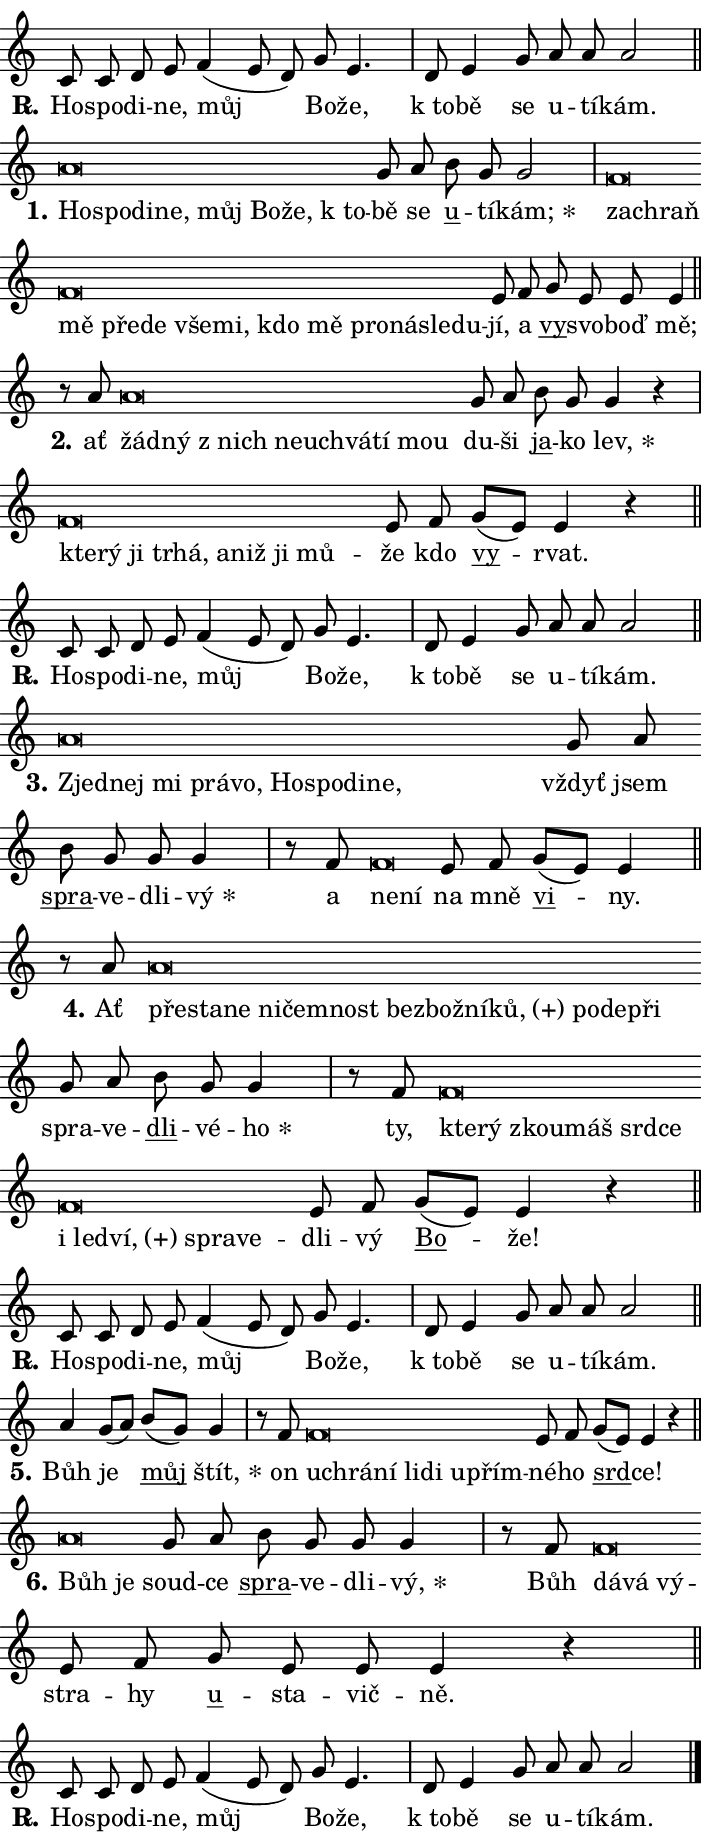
\version "2.24.0"
\header { tagline = "" }
\paper {
  indent = 0\cm
  top-margin = 0\cm
  right-margin = 0.13\cm % to fit lyric hyphens
  bottom-margin = 0\cm
  left-margin = 0\cm
  paper-width = 12\cm
  page-breaking = #ly:one-page-breaking
  system-system-spacing.basic-distance = #11
  score-system-spacing.basic-distance = #11
  ragged-last = ##f
}


%% Author: Thomas Morley
%% https://lists.gnu.org/archive/html/lilypond-user/2020-05/msg00002.html
#(define (line-position grob)
"Returns position of @var[grob} in current system:
   @code{'start}, if at first time-step
   @code{'end}, if at last time-step
   @code{'middle} otherwise
"
  (let* ((col (ly:item-get-column grob))
         (ln (ly:grob-object col 'left-neighbor))
         (rn (ly:grob-object col 'right-neighbor))
         (col-to-check-left (if (ly:grob? ln) ln col))
         (col-to-check-right (if (ly:grob? rn) rn col))
         (break-dir-left
           (and
             (ly:grob-property col-to-check-left 'non-musical #f)
             (ly:item-break-dir col-to-check-left)))
         (break-dir-right
           (and
             (ly:grob-property col-to-check-right 'non-musical #f)
             (ly:item-break-dir col-to-check-right))))
        (cond ((eqv? 1 break-dir-left) 'start)
              ((eqv? -1 break-dir-right) 'end)
              (else 'middle))))

#(define (tranparent-at-line-position vctor)
  (lambda (grob)
  "Relying on @code{line-position} select the relevant enry from @var{vctor}.
Used to determine transparency,"
    (case (line-position grob)
      ((end) (not (vector-ref vctor 0)))
      ((middle) (not (vector-ref vctor 1)))
      ((start) (not (vector-ref vctor 2))))))

noteHeadBreakVisibility =
#(define-music-function (break-visibility)(vector?)
"Makes @code{NoteHead}s transparent relying on @var{break-visibility}"
#{
  \override NoteHead.transparent =
    #(tranparent-at-line-position break-visibility)
#})

#(define delete-ledgers-for-transparent-note-heads
  (lambda (grob)
    "Reads whether a @code{NoteHead} is transparent.
If so this @code{NoteHead} is removed from @code{'note-heads} from
@var{grob}, which is supposed to be @code{LedgerLineSpanner}.
As a result ledgers are not printed for this @code{NoteHead}"
    (let* ((nhds-array (ly:grob-object grob 'note-heads))
           (nhds-list
             (if (ly:grob-array? nhds-array)
                 (ly:grob-array->list nhds-array)
                 '()))
           ;; Relies on the transparent-property being done before
           ;; Staff.LedgerLineSpanner.after-line-breaking is executed.
           ;; This is fragile ...
           (to-keep
             (remove
               (lambda (nhd)
                 (ly:grob-property nhd 'transparent #f))
               nhds-list)))
      ;; TODO find a better method to iterate over grob-arrays, similiar
      ;; to filter/remove etc for lists
      ;; For now rebuilt from scratch
      (set! (ly:grob-object grob 'note-heads)  '())
      (for-each
        (lambda (nhd)
          (ly:pointer-group-interface::add-grob grob 'note-heads nhd))
        to-keep))))

squashNotes = {
  \override NoteHead.X-extent = #'(-0.2 . 0.2)
  \override NoteHead.Y-extent = #'(-0.75 . 0)
  \override NoteHead.stencil =
    #(lambda (grob)
       (let ((pos (ly:grob-property grob 'staff-position)))
         (begin
           (if (< pos -7) (display "ERROR: Lower brevis then expected\n") (display ""))
           (if (<= pos -6) ly:text-interface::print ly:note-head::print))))
}
unSquashNotes = {
  \revert NoteHead.X-extent
  \revert NoteHead.Y-extent
  \revert NoteHead.stencil
}

hideNotes = \noteHeadBreakVisibility #begin-of-line-visible
unHideNotes = \noteHeadBreakVisibility #all-visible

% work-around for resetting accidentals
% https://lilypond.org/doc/v2.23/Documentation/notation/displaying-rhythms#unmetered-music
cadenzaMeasure = {
  \cadenzaOff
  \partial 1024 s1024
  \cadenzaOn
}

#(define-markup-command (accent layout props text) (markup?)
  "Underline accented syllable"
  (interpret-markup layout props
    #{\markup \override #'(offset . 4.3) \underline { #text }#}))

responsum = \markup \concat {
  "R" \hspace #-1.05 \path #0.1 #'((moveto 0 0.07) (lineto 0.9 0.8)) \hspace #0.05 "."
}

spaceSize = #0.6828661417322834 % exact space size for TeX Gyre Schola

\layout {
  \context {
    \Staff
    \remove "Time_signature_engraver"
    \override LedgerLineSpanner.after-line-breaking = #delete-ledgers-for-transparent-note-heads
  }
  \context {
    \Lyrics {
      \override LyricSpace.minimum-distance = \spaceSize
      \override LyricText.font-name = #"TeX Gyre Schola"
      \override LyricText.font-size = 1
      \override StanzaNumber.font-name = #"TeX Gyre Schola Bold"
      \override StanzaNumber.font-size = 1
    }
  }
  \context {
    \Score 
    \override NoteHead.text =
      #(lambda (grob) 
        (let ((pos (ly:grob-property grob 'staff-position)))
          #{\markup {
            \combine
              \halign #-0.55 \raise #(if (= pos -6) 0 0.5) \override #'(thickness . 2) \draw-line #'(3.2 . 0)
              \musicglyph "noteheads.sM1"
          }#}))
  }
}

% magnetic-lyrics.ily
%
%   written by
%     Jean Abou Samra <jean@abou-samra.fr>
%     Werner Lemberg <wl@gnu.org>
%
%   adapted by
%     Jiri Hon <jiri.hon@gmail.com>
%
% Version 2022-Apr-15

% https://www.mail-archive.com/lilypond-user@gnu.org/msg149350.html

#(define (Left_hyphen_pointer_engraver context)
   "Collect syllable-hyphen-syllable occurrences in lyrics and store
them in properties.  This engraver only looks to the left.  For
example, if the lyrics input is @code{foo -- bar}, it does the
following.

@itemize @bullet
@item
Set the @code{text} property of the @code{LyricHyphen} grob between
@q{foo} and @q{bar} to @code{foo}.

@item
Set the @code{left-hyphen} property of the @code{LyricText} grob with
text @q{foo} to the @code{LyricHyphen} grob between @q{foo} and
@q{bar}.
@end itemize

Use this auxiliary engraver in combination with the
@code{lyric-@/text::@/apply-@/magnetic-@/offset!} hook."
   (let ((hyphen #f)
         (text #f))
     (make-engraver
      (acknowledgers
       ((lyric-syllable-interface engraver grob source-engraver)
        (set! text grob)))
      (end-acknowledgers
       ((lyric-hyphen-interface engraver grob source-engraver)
        ;(when (not (grob::has-interface grob 'lyric-space-interface))
          (set! hyphen grob)));)
      ((stop-translation-timestep engraver)
       (when (and text hyphen)
         (ly:grob-set-object! text 'left-hyphen hyphen))
       (set! text #f)
       (set! hyphen #f)))))

#(define (lyric-text::apply-magnetic-offset! grob)
   "If the space between two syllables is less than the value in
property @code{LyricText@/.details@/.squash-threshold}, move the right
syllable to the left so that it gets concatenated with the left
syllable.

Use this function as a hook for
@code{LyricText@/.after-@/line-@/breaking} if the
@code{Left_@/hyphen_@/pointer_@/engraver} is active."
   (let ((hyphen (ly:grob-object grob 'left-hyphen #f)))
     (when hyphen
       (let ((left-text (ly:spanner-bound hyphen LEFT)))
         (when (grob::has-interface left-text 'lyric-syllable-interface)
           (let* ((common (ly:grob-common-refpoint grob left-text X))
                  (this-x-ext (ly:grob-extent grob common X))
                  (left-x-ext
                   (begin
                     ;; Trigger magnetism for left-text.
                     (ly:grob-property left-text 'after-line-breaking)
                     (ly:grob-extent left-text common X)))
                  ;; `delta` is the gap width between two syllables.
                  (delta (- (interval-start this-x-ext)
                            (interval-end left-x-ext)))
                  (details (ly:grob-property grob 'details))
                  (threshold (assoc-get 'squash-threshold details 0.2)))
             (when (< delta threshold)
               (let* (;; We have to manipulate the input text so that
                      ;; ligatures crossing syllable boundaries are not
                      ;; disabled.  For languages based on the Latin
                      ;; script this is essentially a beautification.
                      ;; However, for non-Western scripts it can be a
                      ;; necessity.
                      (lt (ly:grob-property left-text 'text))
                      (rt (ly:grob-property grob 'text))
                      (is-space (grob::has-interface hyphen 'lyric-space-interface))
                      (space (if is-space " " ""))
                      (extra-delta (if is-space spaceSize 0))
                      ;; Append new syllable.
                      (ltrt-space (if (and (string? lt) (string? rt))
                                (string-append lt space rt)
                                (make-concat-markup (list lt space rt))))
                      ;; Right-align `ltrt` to the right side.
                      (ltrt-space-markup (grob-interpret-markup
                               grob
                               (make-translate-markup
                                (cons (interval-length this-x-ext) 0)
                                (make-right-align-markup ltrt-space)))))
                 (begin
                   ;; Don't print `left-text`.
                   (ly:grob-set-property! left-text 'stencil #f)
                   ;; Set text and stencil (which holds all collected
                   ;; syllables so far) and shift it to the left.
                   (ly:grob-set-property! grob 'text ltrt-space)
                   (ly:grob-set-property! grob 'stencil ltrt-space-markup)
                   (ly:grob-translate-axis! grob (- (- delta extra-delta)) X))))))))))


#(define (lyric-hyphen::displace-bounds-first grob)
   ;; Make very sure this callback isn't triggered too early.
   (let ((left (ly:spanner-bound grob LEFT))
         (right (ly:spanner-bound grob RIGHT)))
     (ly:grob-property left 'after-line-breaking)
     (ly:grob-property right 'after-line-breaking)
     (ly:lyric-hyphen::print grob)))

squashThreshold = #0.4

\layout {
  \context {
    \Lyrics
    \consists #Left_hyphen_pointer_engraver
    \override LyricText.after-line-breaking =
      #lyric-text::apply-magnetic-offset!
    \override LyricHyphen.stencil = #lyric-hyphen::displace-bounds-first
    \override LyricText.details.squash-threshold = \squashThreshold
    \override LyricHyphen.minimum-distance = 0
    \override LyricHyphen.minimum-length = \squashThreshold
  }
}

squashText = \override LyricText.details.squash-threshold = 9999
unSquashText = \override LyricText.details.squash-threshold = \squashThreshold

leftText = \override LyricText.self-alignment-X = #LEFT
unLeftText = \revert LyricText.self-alignment-X

starOffset = #(lambda (grob) 
                (let ((x_offset (ly:self-alignment-interface::aligned-on-x-parent grob)))
                  (if (= x_offset 0) 0 (+ x_offset 1.2))))

star = #(define-music-function (syllable)(string?)
"Append star separator at the end of a syllable"
#{
  \once \override LyricText.X-offset = #starOffset
  \lyricmode { \markup {
    #syllable
    \override #'((font-name . "TeX Gyre Schola Bold")) \hspace #0.2 \lower #0.65 \larger "*"
  } }
#})

starAccent = #(define-music-function (syllable)(string?)
"Append star separator at the end of a syllable and make accent"
#{
  \once \override LyricText.X-offset = #starOffset
  \lyricmode { \markup {
    \accent #syllable
    \override #'((font-name . "TeX Gyre Schola Bold")) \hspace #0.2 \lower #0.65 \larger "*"
  } }
#})

breath = #(define-music-function (syllable)(string?)
"Append breathing indicator at the end of a syllable"
#{
  \lyricmode { \markup { #syllable "+" } }
#})

optionalBreath = #(define-music-function (syllable)(string?)
"Append optional breathing indicator at the end of a syllable"
#{
  \lyricmode { \markup { #syllable "(+)" } }
#})


\score {
    <<
        \new Voice = "melody" { \cadenzaOn \key c \major \relative { c'8 c d e f4( e8 d)] g e4. \cadenzaMeasure \bar "|" d8 e4 g8 a a a2 \cadenzaMeasure \bar "||" \break } }
        \new Lyrics \lyricsto "melody" { \lyricmode { \set stanza = \responsum
Ho -- spo -- di -- ne, můj Bo -- že, "k to" -- bě se u -- tí -- kám. } }
    >>
    \layout {}
}

\score {
    <<
        \new Voice = "melody" { \cadenzaOn \key c \major \relative { \squashNotes a'\breve*1/16 \hideNotes \breve*1/16 \bar "" \breve*1/16 \bar "" \breve*1/16 \bar "" \breve*1/16 \bar "" \breve*1/16 \bar "" \breve*1/16 \breve*1/16 \bar "" \unHideNotes \unSquashNotes g8 a \bar "" b g g2 \cadenzaMeasure \bar "|" \squashNotes f\breve*1/16 \hideNotes \breve*1/16 \bar "" \breve*1/16 \bar "" \breve*1/16 \bar "" \breve*1/16 \bar "" \breve*1/16 \bar "" \breve*1/16 \bar "" \breve*1/16 \bar "" \breve*1/16 \bar "" \breve*1/16 \bar "" \breve*1/16 \bar "" \breve*1/16 \breve*1/16 \bar "" \unHideNotes \unSquashNotes e8 f \bar "" g e e e4 \cadenzaMeasure \bar "||" \break } }
        \new Lyrics \lyricsto "melody" { \lyricmode { \set stanza = "1."
\leftText Ho -- \squashText spo -- di -- ne, můj Bo -- že, "k to" -- \unLeftText \unSquashText bě se \markup \accent u -- tí -- \star kám; \leftText za -- \squashText chraň mě pře -- de vše -- mi, kdo mě pro -- ná -- sle -- du -- \unLeftText \unSquashText jí, a \markup \accent vy -- svo -- boď mě; } }
    >>
    \layout {}
}

\score {
    <<
        \new Voice = "melody" { \cadenzaOn \key c \major \relative { r8 a' \squashNotes a\breve*1/16 \hideNotes \breve*1/16 \bar "" \breve*1/16 \bar "" \breve*1/16 \bar "" \breve*1/16 \bar "" \breve*1/16 \bar "" \breve*1/16 \breve*1/16 \bar "" \unHideNotes \unSquashNotes g8 a \bar "" b g g4 r \cadenzaMeasure \bar "|" \squashNotes f\breve*1/16 \hideNotes \breve*1/16 \bar "" \breve*1/16 \bar "" \breve*1/16 \bar "" \breve*1/16 \bar "" \breve*1/16 \bar "" \breve*1/16 \bar "" \breve*1/16 \breve*1/16 \bar "" \unHideNotes \unSquashNotes e8 f \bar "" g[( e)] e4 r \cadenzaMeasure \bar "||" \break } }
        \new Lyrics \lyricsto "melody" { \lyricmode { \set stanza = "2."
ať \leftText žád -- \squashText ný "z nich" ne -- u -- chvá -- tí mou \unLeftText \unSquashText du -- ši \markup \accent ja -- ko \star lev, \leftText kte -- \squashText rý ji tr -- há, a -- niž ji mů -- \unLeftText \unSquashText že kdo \markup \accent vy -- rvat. } }
    >>
    \layout {}
}

\score {
    <<
        \new Voice = "melody" { \cadenzaOn \key c \major \relative { c'8 c d e f4( e8 d)] g e4. \cadenzaMeasure \bar "|" d8 e4 g8 a a a2 \cadenzaMeasure \bar "||" \break } }
        \new Lyrics \lyricsto "melody" { \lyricmode { \set stanza = \responsum
Ho -- spo -- di -- ne, můj Bo -- že, "k to" -- bě se u -- tí -- kám. } }
    >>
    \layout {}
}

\score {
    <<
        \new Voice = "melody" { \cadenzaOn \key c \major \relative { \squashNotes a'\breve*1/16 \hideNotes \breve*1/16 \bar "" \breve*1/16 \bar "" \breve*1/16 \bar "" \breve*1/16 \bar "" \breve*1/16 \bar "" \breve*1/16 \bar "" \breve*1/16 \breve*1/16 \bar "" \unHideNotes \unSquashNotes g8 a \bar "" b g g g4 \cadenzaMeasure \bar "|" r8 f \squashNotes f\breve*1/16 \hideNotes \breve*1/16 \bar "" \unHideNotes \unSquashNotes e8 f \bar "" g[( e)] e4 \cadenzaMeasure \bar "||" \break } }
        \new Lyrics \lyricsto "melody" { \lyricmode { \set stanza = "3."
\leftText Zjed -- \squashText nej mi prá -- vo, Ho -- spo -- di -- ne, \unLeftText \unSquashText vždyť jsem \markup \accent spra -- ve -- dli -- \star vý a \leftText ne -- \squashText ní \unLeftText \unSquashText na mně \markup \accent vi -- ny. } }
    >>
    \layout {}
}

\score {
    <<
        \new Voice = "melody" { \cadenzaOn \key c \major \relative { r8 a' \squashNotes a\breve*1/16 \hideNotes \breve*1/16 \bar "" \breve*1/16 \bar "" \breve*1/16 \bar "" \breve*1/16 \bar "" \breve*1/16 \bar "" \breve*1/16 \bar "" \breve*1/16 \bar "" \breve*1/16 \bar "" \breve*1/16 \bar "" \breve*1/16 \bar "" \breve*1/16 \breve*1/16 \bar "" \unHideNotes \unSquashNotes g8 a \bar "" b g g4 \cadenzaMeasure \bar "|" r8 f \squashNotes f\breve*1/16 \hideNotes \breve*1/16 \bar "" \breve*1/16 \bar "" \breve*1/16 \bar "" \breve*1/16 \bar "" \breve*1/16 \bar "" \breve*1/16 \bar "" \breve*1/16 \bar "" \breve*1/16 \bar "" \breve*1/16 \breve*1/16 \bar "" \unHideNotes \unSquashNotes e8 f \bar "" g[( e)] e4 r \cadenzaMeasure \bar "||" \break } }
        \new Lyrics \lyricsto "melody" { \lyricmode { \set stanza = "4."
Ať \leftText pře -- \squashText sta -- ne ni -- čem -- nost bez -- bož -- ní -- \optionalBreath ků, po -- de -- při \unLeftText \unSquashText spra -- ve -- \markup \accent dli -- vé -- \star ho ty, \leftText kte -- \squashText rý zkou -- máš srd -- ce i led -- \optionalBreath ví, spra -- ve -- \unLeftText \unSquashText dli -- vý \markup \accent Bo -- že! } }
    >>
    \layout {}
}

\score {
    <<
        \new Voice = "melody" { \cadenzaOn \key c \major \relative { c'8 c d e f4( e8 d)] g e4. \cadenzaMeasure \bar "|" d8 e4 g8 a a a2 \cadenzaMeasure \bar "||" \break } }
        \new Lyrics \lyricsto "melody" { \lyricmode { \set stanza = \responsum
Ho -- spo -- di -- ne, můj Bo -- že, "k to" -- bě se u -- tí -- kám. } }
    >>
    \layout {}
}

\score {
    <<
        \new Voice = "melody" { \cadenzaOn \key c \major \relative { a'4 g8[( a)] \bar "" b[( g)] g4 \cadenzaMeasure \bar "|" r8 f \squashNotes f\breve*1/16 \hideNotes \breve*1/16 \bar "" \breve*1/16 \bar "" \breve*1/16 \bar "" \breve*1/16 \bar "" \breve*1/16 \breve*1/16 \bar "" \unHideNotes \unSquashNotes e8 f \bar "" g[( e)] e4 r \cadenzaMeasure \bar "||" \break } }
        \new Lyrics \lyricsto "melody" { \lyricmode { \set stanza = "5."
Bůh je \markup \accent můj \star štít, on \leftText u -- \squashText chrá -- ní li -- di u -- přím -- \unLeftText \unSquashText né -- ho \markup \accent srd -- ce! } }
    >>
    \layout {}
}

\score {
    <<
        \new Voice = "melody" { \cadenzaOn \key c \major \relative { \squashNotes a'\breve*1/16 \hideNotes \breve*1/16 \bar "" \unHideNotes \unSquashNotes g8 a \bar "" b g g g4 \cadenzaMeasure \bar "|" r8 f \squashNotes f\breve*1/16 \hideNotes \breve*1/16 \breve*1/16 \bar "" \unHideNotes \unSquashNotes e8 f \bar "" g e e e4 r \cadenzaMeasure \bar "||" \break } }
        \new Lyrics \lyricsto "melody" { \lyricmode { \set stanza = "6."
\leftText Bůh \squashText je \unLeftText \unSquashText soud -- ce \markup \accent spra -- ve -- dli -- \star vý, Bůh \leftText dá -- \squashText vá vý -- \unLeftText \unSquashText stra -- hy \markup \accent u -- sta -- vič -- ně. } }
    >>
    \layout {}
}

\score {
    <<
        \new Voice = "melody" { \cadenzaOn \key c \major \relative { c'8 c d e f4( e8 d)] g e4. \cadenzaMeasure \bar "|" d8 e4 g8 a a a2 \cadenzaMeasure \bar "||" \break } \bar "|." }
        \new Lyrics \lyricsto "melody" { \lyricmode { \set stanza = \responsum
Ho -- spo -- di -- ne, můj Bo -- že, "k to" -- bě se u -- tí -- kám. } }
    >>
    \layout {}
}
